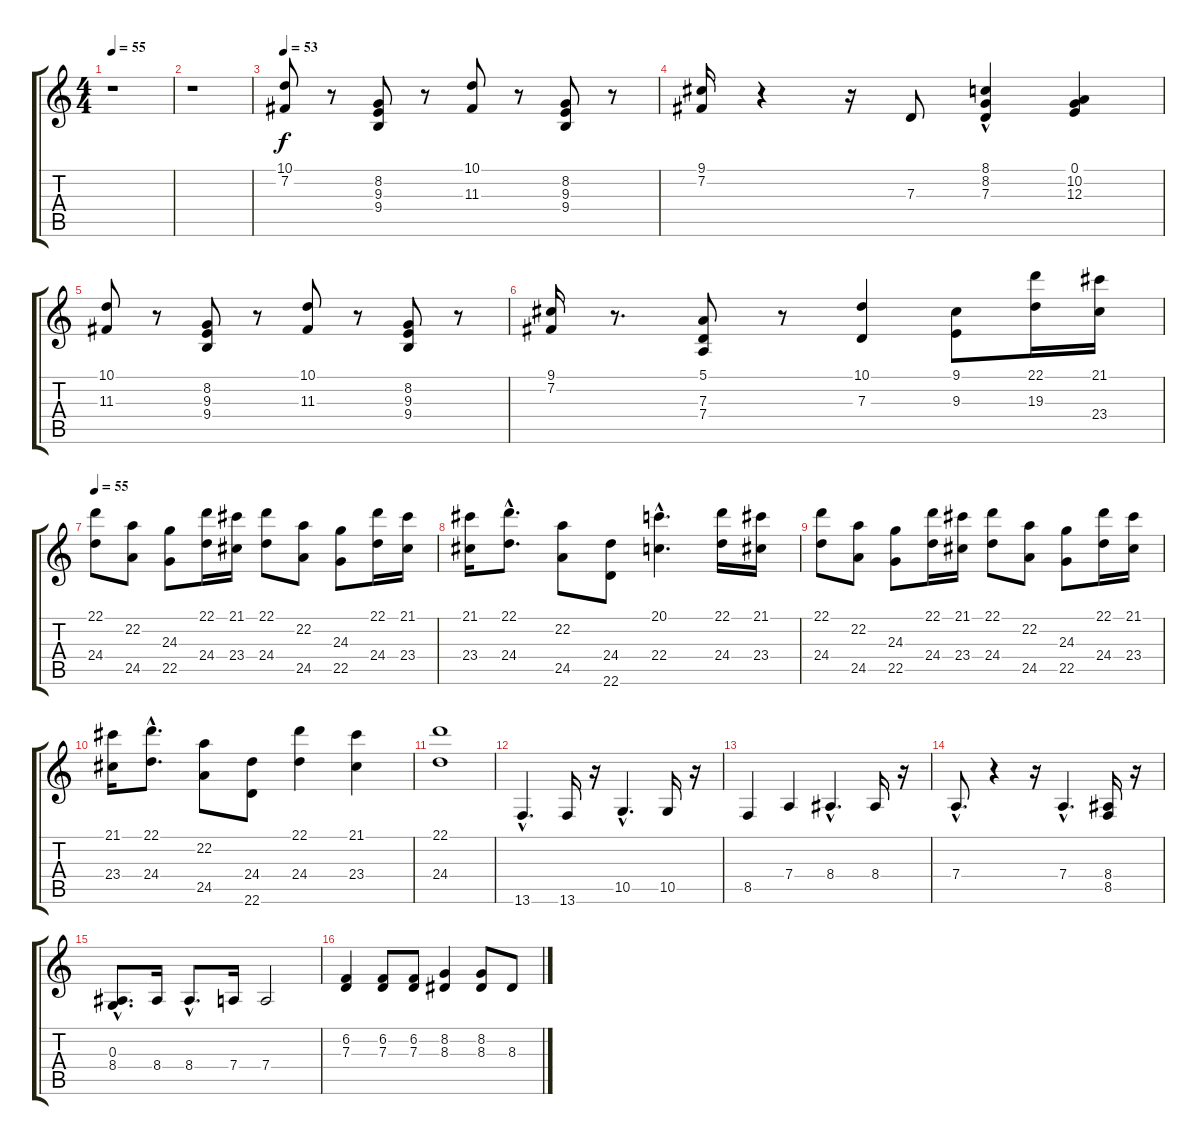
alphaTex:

\track "" {instrument stringensemble1}
\staff {score tabs}
\tuning (E4 B3 G3 D3 A2 E2) {hide}
\ts (4 4)
\tempo 55
\clef g2
\ks c
r.1{dy f} |
r.1 |
\tempo 53
(10.1 7.2).8 r.8 (8.2 9.3 9.4).8 r.8 (10.1 11.3).8 r.8 (8.2 9.3 9.4).8 r.8 |
(9.1 7.2).16 r.4 r.16 7.3.8 (8.1{hac} 8.2 7.3).4 (0.1 10.2 12.3).4 |
(10.1 11.3).8 r.8 (8.2 9.3 9.4).8 r.8 (10.1 11.3).8 r.8 (8.2 9.3 9.4).8 r.8 |
(9.1 7.2).16 r.8{d} (5.1 7.3 7.4).8 r.8 (10.1 7.3).4 (9.1 9.3).8{volume 13} (22.1 19.3).16{volume 14} (21.1 23.4).16 |
\tempo 55
(22.1 24.4).8 (22.2 24.5).8 (24.3 22.5).8 (22.1 24.4).16 (21.1 23.4).16 (22.1 24.4).8 (22.2 24.5).8 (24.3 22.5).8 (22.1 24.4).16 (21.1 23.4).16 |
(21.1 23.4).16 (22.1{hac} 24.4{hac}).8{d} (22.2 24.5).8 (24.4 22.6).8 (20.1{hac} 22.4{hac}).4{d} (22.1 24.4).16 (21.1 23.4).16 |
(22.1 24.4).8 (22.2 24.5).8 (24.3 22.5).8 (22.1 24.4).16 (21.1 23.4).16 (22.1 24.4).8 (22.2 24.5).8 (24.3 22.5).8 (22.1 24.4).16 (21.1 23.4).16 |
(21.1 23.4).16 (22.1{hac} 24.4{hac}).8{d} (22.2 24.5).8 (24.4 22.6).8 (22.1 24.4).4{volume 14} (21.1 23.4).4{volume 15} |
(22.1 24.4).1{volume 16} |
13.6{hac}.4{d volume 9} 13.6.16 r.16 10.5{hac}.4{d} 10.5.16 r.16 |
8.5.4 7.4.4 8.4{hac}.4{d} 8.4.16 r.16 |
7.4{hac}.8{d} r.4 r.16 7.4{hac}.4{d} (8.4 8.5).16 r.16 |
(0.3{hac} 8.4{hac}).8{d} 8.4.16 8.4{hac}.8{d} 7.4.16 7.4.2 |
(6.2 7.3).4{volume 9} (6.2 7.3).8 (6.2 7.3).8 (8.2 8.3).4 (8.2 8.3).8 8.3.8
